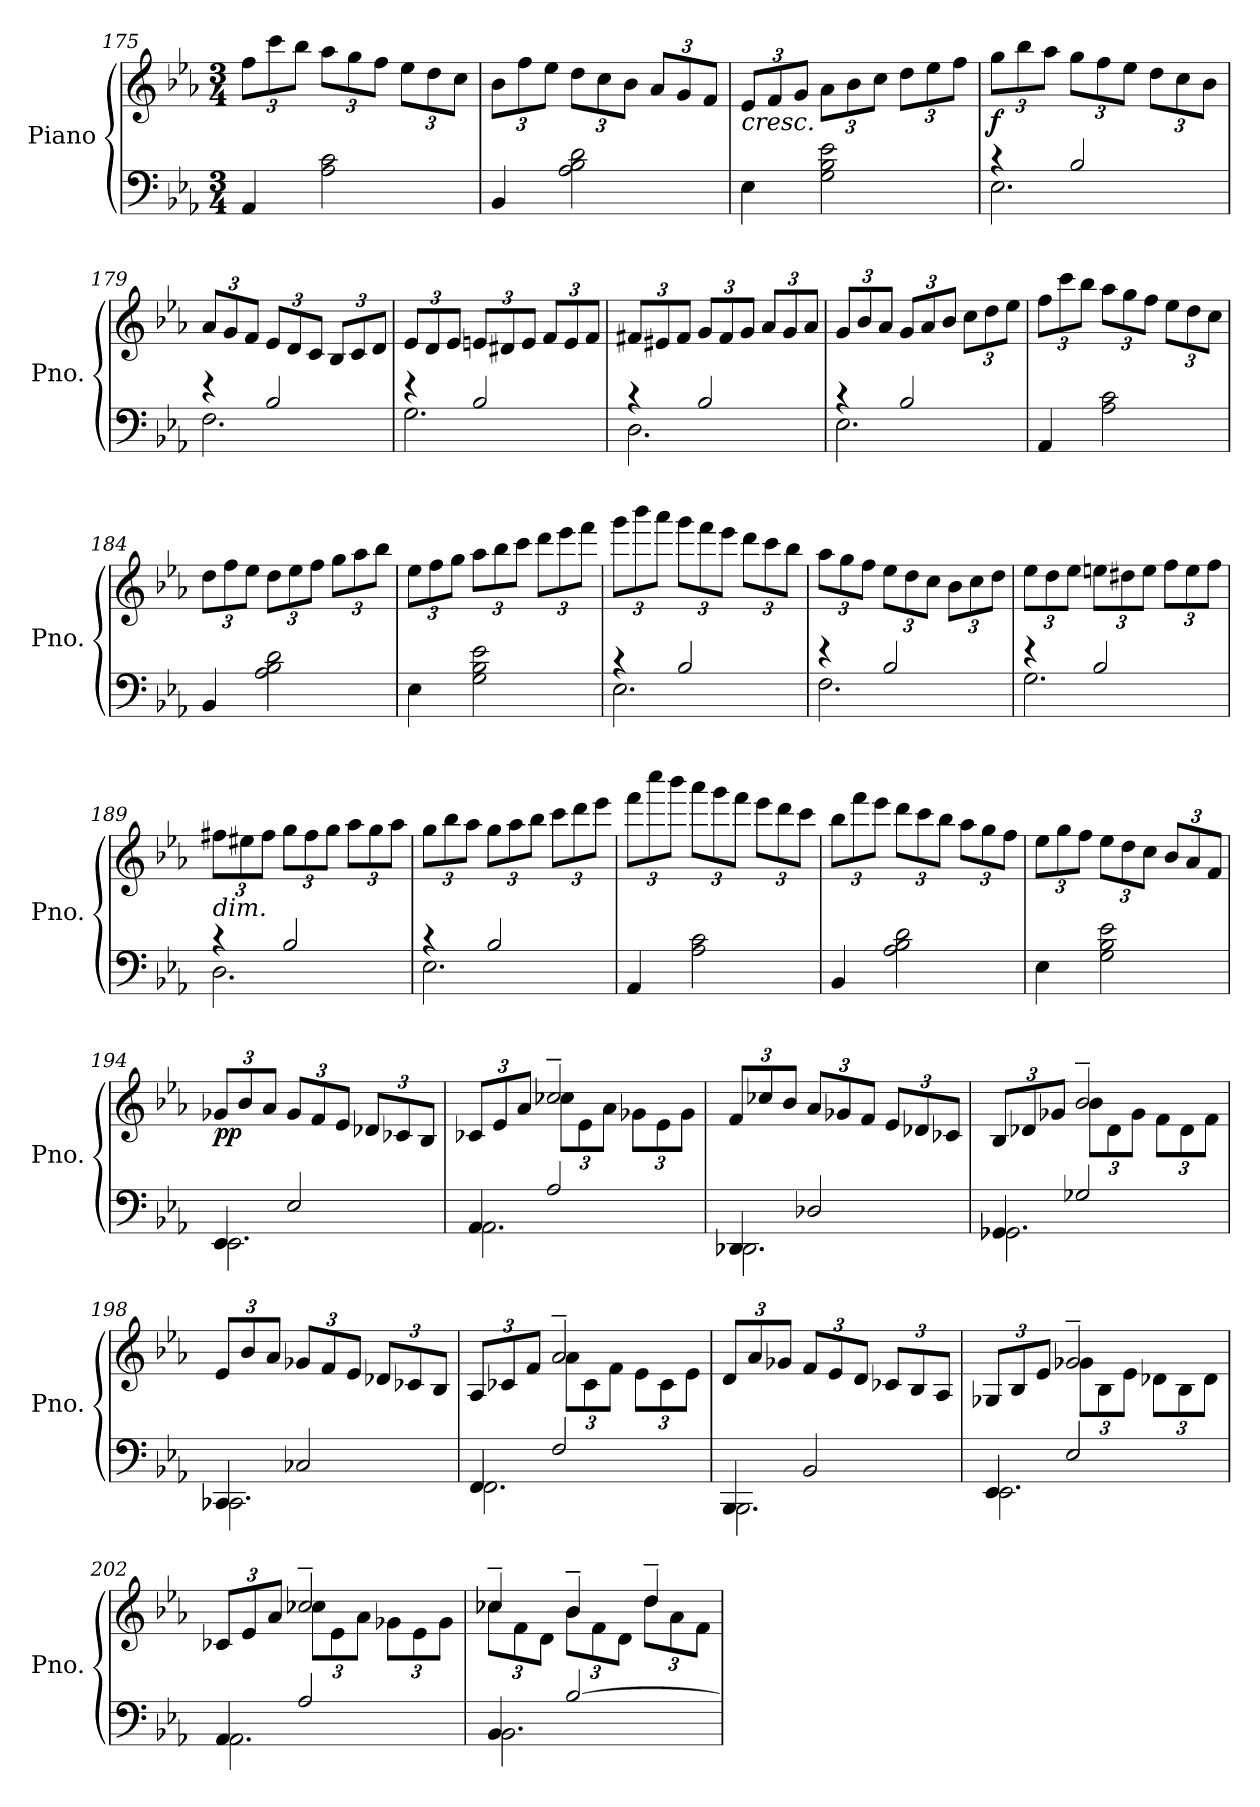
**kern	**kern	**dynam
*part1	*part1	*part1
*staff2	*staff1	*staff1/2
*I"Piano	*	*
*I'Pno.	*	*
*clefF4	*clefG2	*
*k[b-e-a-]	*k[b-e-a-]	*
*M3/4	*M3/4	*
*	*Xbrackettup	*
=175	=175	=175
4AA-/	12ff\L	.
.	12ccc\	.
.	12bb-\J	.
2A-\ 2c\	12aa-\L	.
.	12gg\	.
.	12ff\J	.
.	12ee-\L	.
.	12dd\	.
.	12cc\J	.
!!LO:LB:g=z
=176	=176	=176
4BB-/	12b-\L	.
.	12ff\	.
.	12ee-\J	.
2A-\ 2B-\ 2d\	12dd\L	.
.	12cc\	.
.	12b-\J	.
.	12a-/L	.
.	12g/	.
.	12f/J	.
=177	=177	=177
!	!LO:TX:b:i:t=cresc.	!
4E-\	12e-/L	.
.	12f/	.
.	12g/J	.
2G\ 2B-\ 2e-\	12a-\L	.
.	12b-\	.
.	12cc\J	.
.	12dd\L	.
.	12ee-\	.
.	12ff\J	.
=178	=178	=178
*^	*	*
!	!	!	!LO:DY:b
4r	2.E-\	12gg\L	f
.	.	12bb-\	.
.	.	12aa-\J	.
2B-/	.	12gg\L	.
.	.	12ff\	.
.	.	12ee-\J	.
.	.	12dd\L	.
.	.	12cc\	.
.	.	12b-\J	.
=179	=179	=179	=179
4r	2.F\	12a-/L	.
.	.	12g/	.
.	.	12f/J	.
2B-/	.	12e-/L	.
.	.	12d/	.
.	.	12c/J	.
.	.	12B-/L	.
.	.	12c/	.
.	.	12d/J	.
!!LO:LB:g=z
=180	=180	=180	=180
4r	2.G\	12e-/L	.
.	.	12d/	.
.	.	12e-/J	.
2B-/	.	12en/L	.
.	.	12d#X/	.
.	.	12e/J	.
.	.	12f/L	.
.	.	12e/	.
.	.	12f/J	.
=181	=181	=181	=181
4r	2.D\	12f#X/L	.
.	.	12e#X/	.
.	.	12f#/J	.
2B-/	.	12g/L	.
.	.	12f#/	.
.	.	12g/J	.
.	.	12a-/L	.
.	.	12g/	.
.	.	12a-/J	.
=182	=182	=182	=182
4r	2.E-\	12g/L	.
.	.	12b-/	.
.	.	12a-/J	.
2B-/	.	12g/L	.
.	.	12a-/	.
.	.	12b-/J	.
.	.	12cc\L	.
.	.	12dd\	.
.	.	12ee-\J	.
*v	*v	*	*
=183	=183	=183
4AA-/	12ff\L	.
.	12ccc\	.
.	12bb-\J	.
2A-\ 2c\	12aa-\L	.
.	12gg\	.
.	12ff\J	.
.	12ee-\L	.
.	12dd\	.
.	12cc\J	.
!!LO:PB:g=z
=184	=184	=184
4BB-/	12dd\L	.
.	12ff\	.
.	12ee-\J	.
2A-\ 2B-\ 2d\	12dd\L	.
.	12ee-\	.
.	12ff\J	.
.	12gg\L	.
.	12aa-\	.
.	12bb-\J	.
=185	=185	=185
4E-\	12ee-\L	.
.	12ff\	.
.	12gg\J	.
2G\ 2B-\ 2e-\	12aa-\L	.
.	12bb-\	.
.	12ccc\J	.
.	12ddd\L	.
.	12eee-\	.
.	12fff\J	.
=186	=186	=186
*^	*	*
4r	2.E-\	12ggg\L	.
.	.	12bbb-\	.
.	.	12aaa-\J	.
2B-/	.	12ggg\L	.
.	.	12fff\	.
.	.	12eee-\J	.
.	.	12ddd\L	.
.	.	12ccc\	.
.	.	12bb-\J	.
=187	=187	=187	=187
4r	2.F\	12aa-\L	.
.	.	12gg\	.
.	.	12ff\J	.
2B-/	.	12ee-\L	.
.	.	12dd\	.
.	.	12cc\J	.
.	.	12b-\L	.
.	.	12cc\	.
.	.	12dd\J	.
!!LO:LB:g=z
=188	=188	=188	=188
4r	2.G\	12ee-\L	.
.	.	12dd\	.
.	.	12ee-\J	.
2B-/	.	12een\L	.
.	.	12dd#X\	.
.	.	12ee\J	.
.	.	12ff\L	.
.	.	12ee\	.
.	.	12ff\J	.
=189	=189	=189	=189
!	!	!LO:TX:b:i:t=dim.	!
4r	2.D\	12ff#X\L	.
.	.	12ee#X\	.
.	.	12ff#\J	.
2B-/	.	12gg\L	.
.	.	12ff#\	.
.	.	12gg\J	.
.	.	12aa-\L	.
.	.	12gg\	.
.	.	12aa-\J	.
=190	=190	=190	=190
4r	2.E-\	12gg\L	.
.	.	12bb-\	.
.	.	12aa-\J	.
2B-/	.	12gg\L	.
.	.	12aa-\	.
.	.	12bb-\J	.
.	.	12ccc\L	.
.	.	12ddd\	.
.	.	12eee-\J	.
*v	*v	*	*
!!LO:LB:g=z
=191	=191	=191
4AA-/	12fff\L	.
.	12cccc\	.
.	12bbb-\J	.
2A-\ 2c\	12aaa-\L	.
.	12ggg\	.
.	12fff\J	.
.	12eee-\L	.
.	12ddd\	.
.	12ccc\J	.
=192	=192	=192
4BB-/	12bb-\L	.
.	12fff\	.
.	12eee-\J	.
2A-\ 2B-\ 2d\	12ddd\L	.
.	12ccc\	.
.	12bb-\J	.
.	12aa-\L	.
.	12gg\	.
.	12ff\J	.
=193	=193	=193
4E-\	12ee-\L	.
.	12gg\	.
.	12ff\J	.
2G\ 2B-\ 2e-\	12ee-\L	.
.	12dd\	.
.	12cc\J	.
.	12b-/L	.
.	12a-/	.
.	12f/J	.
!!LO:LB:g=z
=194	=194	=194
*^	*	*
!	!	!	!LO:DY:b
4EE-/	2.EE-\	12g-X/L	pp
.	.	12b-/	.
.	.	12a-/J	.
2E-/	.	12g-/L	.
.	.	12f/	.
.	.	12e-/J	.
.	.	12d-X/L	.
.	.	12c-X/	.
.	.	12B-/J	.
=195	=195	=195	=195
*	*	*^	*
4AA-/	2.AA-\	12c-X/L	4ryy	.
.	.	12e-/	.	.
.	.	12a-/J	.	.
2A-/	.	2cc-X~/	12cc-\L	.
.	.	.	12e-\	.
.	.	.	12a-\J	.
.	.	.	12g-X\L	.
.	.	.	12e-\	.
.	.	.	12g-\J	.
*	*	*v	*v	*
=196	=196	=196	=196
4DD-X/	2.DD-\	12f/L	.
.	.	12cc-X/	.
.	.	12b-/J	.
2D-X/	.	12a-/L	.
.	.	12g-X/	.
.	.	12f/J	.
.	.	12e-/L	.
.	.	12d-X/	.
.	.	12c-X/J	.
!!LO:LB:g=z
=197	=197	=197	=197
*	*	*^	*
4GG-X/	2.GG-\	12B-/L	4ryy	.
.	.	12d-X/	.	.
.	.	12g-X/J	.	.
2G-X/	.	2b-~/	12b-\L	.
.	.	.	12d-\	.
.	.	.	12g-\J	.
.	.	.	12f\L	.
.	.	.	12d-\	.
.	.	.	12f\J	.
*	*	*v	*v	*
=198	=198	=198	=198
4CC-X/	2.CC-\	12e-/L	.
.	.	12b-/	.
.	.	12a-/J	.
2C-X/	.	12g-X/L	.
.	.	12f/	.
.	.	12e-/J	.
.	.	12d-X/L	.
.	.	12c-X/	.
.	.	12B-/J	.
=199	=199	=199	=199
*	*	*^	*
4FF/	2.FF\	12A-/L	4ryy	.
.	.	12c-X/	.	.
.	.	12f/J	.	.
2F/	.	2a-~/	12a-\L	.
.	.	.	12c-\	.
.	.	.	12f\J	.
.	.	.	12e-\L	.
.	.	.	12c-\	.
.	.	.	12e-\J	.
*	*	*v	*v	*
!!LO:LB:g=z
=200	=200	=200	=200
4BBB-/	2.BBB-\	12d/L	.
.	.	12a-/	.
.	.	12g-X/J	.
2BB-/	.	12f/L	.
.	.	12e-/	.
.	.	12d/J	.
.	.	12c-X/L	.
.	.	12B-/	.
.	.	12A-/J	.
=201	=201	=201	=201
*	*	*^	*
4EE-/	2.EE-\	12G-X/L	4ryy	.
.	.	12B-/	.	.
.	.	12e-/J	.	.
2E-/	.	2g-X~/	12g-\L	.
.	.	.	12B-\	.
.	.	.	12e-\J	.
.	.	.	12d-X\L	.
.	.	.	12B-\	.
.	.	.	12d-\J	.
=202	=202	=202	=202	=202
4AA-/	2.AA-\	12c-X/L	4ryy	.
.	.	12e-/	.	.
.	.	12a-/J	.	.
2A-/	.	2cc-X~/	12cc-\L	.
.	.	.	12e-\	.
.	.	.	12a-\J	.
.	.	.	12g-X\L	.
.	.	.	12e-\	.
.	.	.	12g-\J	.
!!LO:LB:g=z	!!
=203	=203	=203	=203	=203
4BB-/	2.BB-\	4cc-X~/	12cc-\L	.
.	.	.	12f\	.
.	.	.	12d\J	.
[2B-/	.	4b-~/	12b-\L	.
.	.	.	12f\	.
.	.	.	12d\J	.
.	.	4dd~/	12dd\L	.
.	.	.	12a-\	.
.	.	.	12f\J	.
*v	*v	*	*	*
*	*v	*v	*
=	=	=
*-	*-	*-
